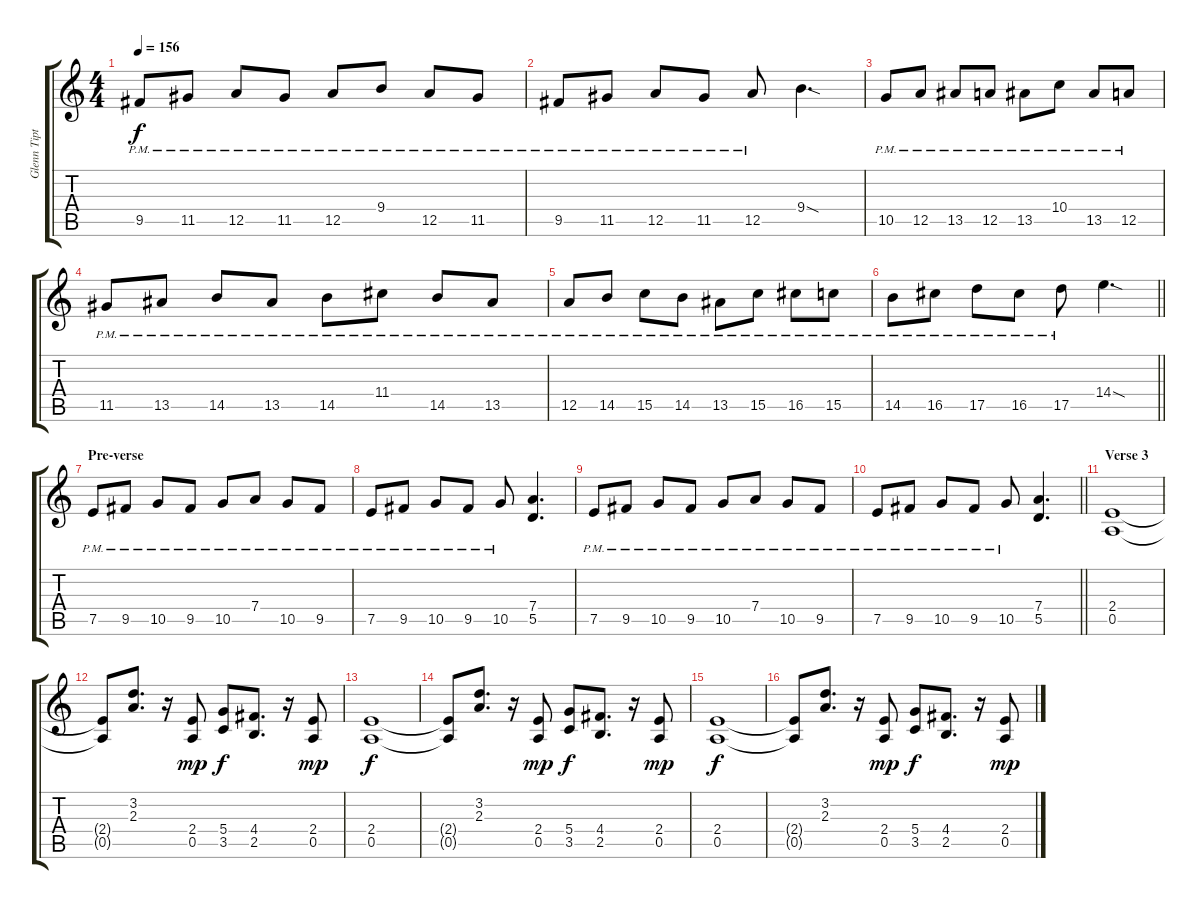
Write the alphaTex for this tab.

\track ("Glenn Tipton" "Glenn Tipt") {instrument overdrivenguitar}
\staff {score tabs}
\tuning (E4 B3 G3 D3 A2 E2) {hide}
\ts (4 4)
\tempo 156
\clef g2
\ks c
9.5{pm}.8{dy f} 11.5{pm}.8 12.5{pm}.8 11.5{pm}.8 12.5{pm}.8 9.4{pm}.8 12.5{pm}.8 11.5{pm}.8 |
9.5{pm}.8 11.5{pm}.8 12.5{pm}.8 11.5{pm}.8 12.5{pm}.8 9.4{sod}.4{d} |
10.5{pm}.8 12.5{pm}.8 13.5{pm}.8 12.5{pm}.8 13.5{pm}.8 10.4{pm}.8 13.5{pm}.8 12.5{pm}.8 |
11.5{pm}.8 13.5{pm}.8 14.5{pm}.8 13.5{pm}.8 14.5{pm}.8 11.4{pm}.8 14.5{pm}.8 13.5{pm}.8 |
12.5{pm}.8 14.5{pm}.8 15.5{pm}.8 14.5{pm}.8 13.5{pm}.8 15.5{pm}.8 16.5{pm}.8 15.5{pm}.8 |
\barLineRight lightlight
14.5{pm}.8 16.5{pm}.8 17.5{pm}.8 16.5{pm}.8 17.5{pm}.8 14.4{sod}.4{d} |
\section ("" "Pre-verse")
7.5{pm}.8 9.5{pm}.8 10.5{pm}.8 9.5{pm}.8 10.5{pm}.8 7.4{pm}.8 10.5{pm}.8 9.5{pm}.8 |
7.5{pm}.8 9.5{pm}.8 10.5{pm}.8 9.5{pm}.8 10.5{pm}.8 (7.4 5.5).4{d} |
7.5{pm}.8 9.5{pm}.8 10.5{pm}.8 9.5{pm}.8 10.5{pm}.8 7.4{pm}.8 10.5{pm}.8 9.5{pm}.8 |
\barLineRight lightlight
7.5{pm}.8 9.5{pm}.8 10.5{pm}.8 9.5{pm}.8 10.5{pm}.8 (7.4 5.5).4{d} |
\section ("" "Verse 3")
(2.4 0.5).1 |
(2.4{t} 0.5{t}).8 (3.2 2.3).8{d} r.16 (2.4 0.5).8{dy mp} (5.4 3.5).8{dy f} (4.4 2.5).8{d} r.16 (2.4 0.5).8{dy mp} |
(2.4 0.5).1{dy f} |
(2.4{t} 0.5{t}).8 (3.2 2.3).8{d} r.16 (2.4 0.5).8{dy mp} (5.4 3.5).8{dy f} (4.4 2.5).8{d} r.16 (2.4 0.5).8{dy mp} |
(2.4 0.5).1{dy f} |
(2.4{t} 0.5{t}).8 (3.2 2.3).8{d} r.16 (2.4 0.5).8{dy mp} (5.4 3.5).8{dy f} (4.4 2.5).8{d} r.16 (2.4 0.5).8{dy mp}
